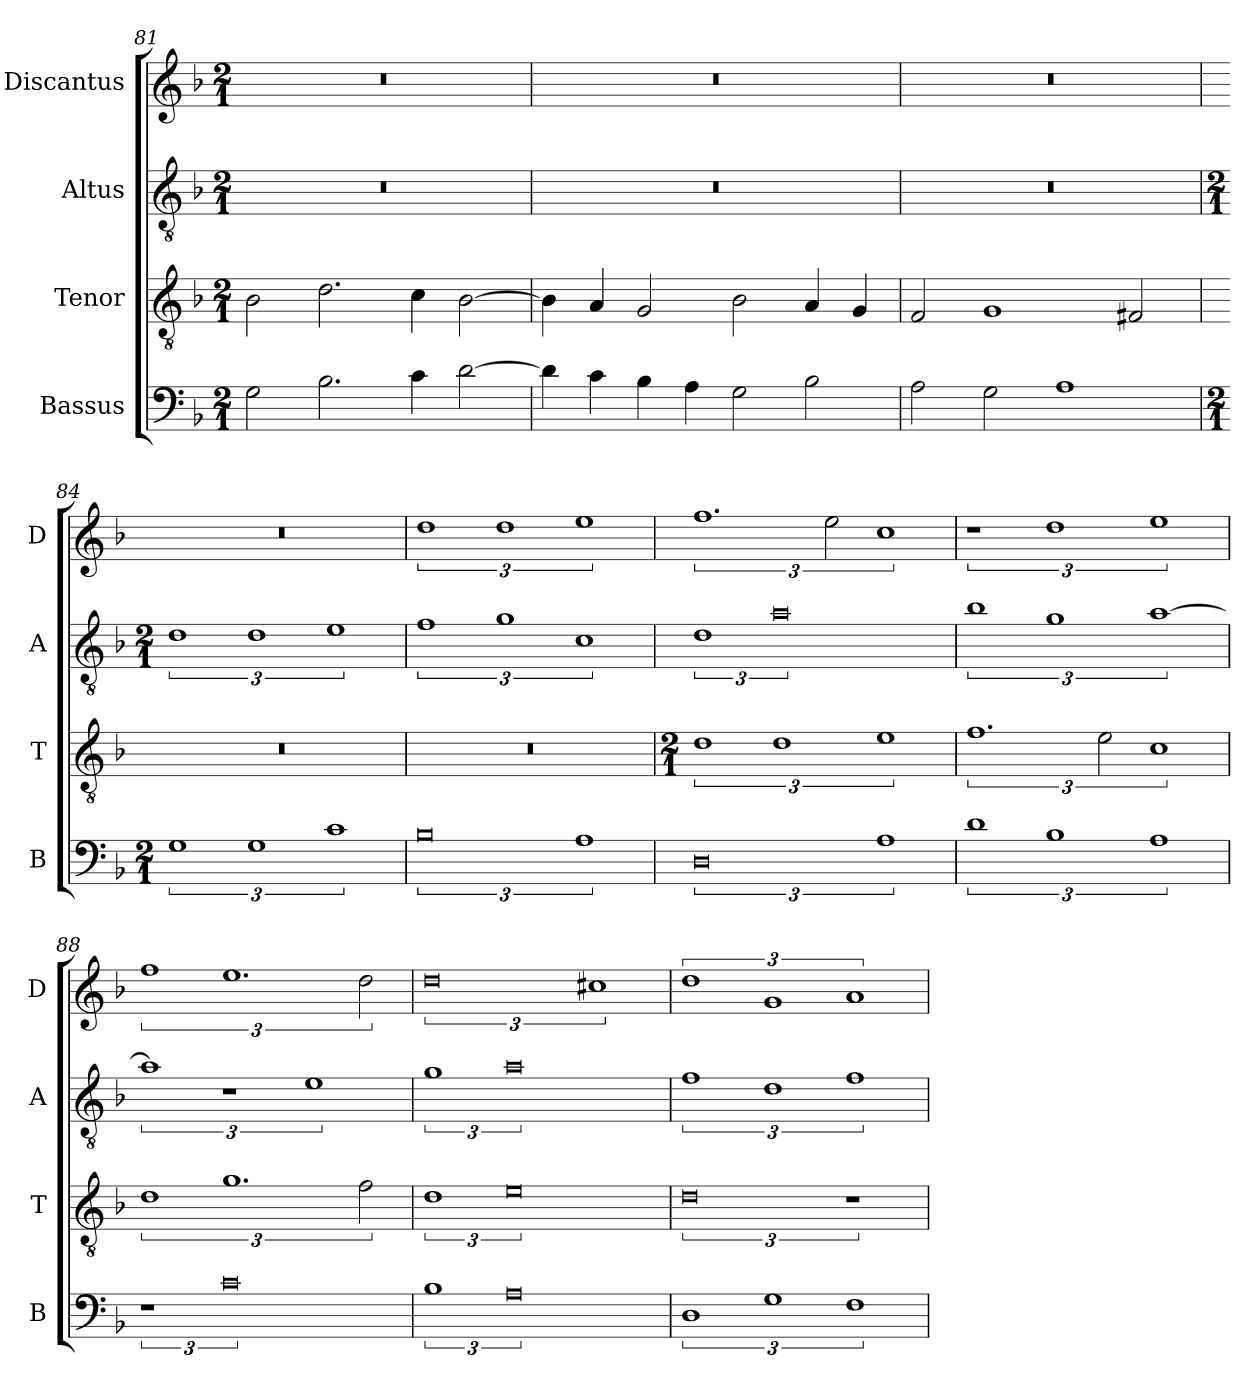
**kern	**kern	**kern	**kern
*part4	*part3	*part2	*part1
*staff4	*staff3	*staff2	*staff1
*I"Bassus	*I"Tenor	*I"Altus	*I"Discantus
*I'B	*I'T	*I'A	*I'D
*clefF4	*clefGv2	*clefGv2	*clefG2
*k[b-]	*k[b-]	*k[b-]	*k[b-]
*M2/1	*M2/1	*M2/1	*M2/1
=81	=81	=81	=81
2G\	2B-\	0r	0r
2.B-\	2.d\	.	.
4c\	4c\	.	.
[2d\	[2B-\	.	.
=82	=82	=82	=82
4d\]	4B-\]	0r	0r
4c\	4A/	.	.
4B-\	2G/	.	.
4A\	.	.	.
2G\	2B-\	.	.
2B-\	4A/	.	.
.	4G/	.	.
=83	=83	=83	=83
2A\	2F/	0r	0r
2G\	1G	.	.
1A	.	.	.
.	2F#X/	.	.
=84	=84	=84	=84
*M2/1	*	*M2/1	*
3%2G	0r	3%2d	0r
3%2G	.	3%2d	.
3%2c	.	3%2e	.
=85	=85	=85	=85
3%4B-	0r	3%2f	3%2dd
.	.	3%2g	3%2dd
3%2A	.	3%2c	3%2ee
=86	=86	=86	=86
*	*M2/1	*	*
3%4D	3%2d	3%2d	3%2.ff
.	3%2d	3%4a	.
.	.	.	3ee\
3%2A	3%2e	.	3%2cc
=87	=87	=87	=87
3%2d	3%2.f	3%2b-	3%2r
3%2B-	.	3%2g	3%2dd
.	3e\	.	.
3%2A	3%2c	[3%2a	3%2ee
=88	=88	=88	=88
3%2r	3%2d	3%2a]	3%2ff
3%4c	3%2.g	3%2r	3%2.ee
.	.	3%2e	.
.	3f\	.	3dd\
=89	=89	=89	=89
3%2B-	3%2d	3%2g	3%4dd
3%4A	3%4e	3%4a	.
.	.	.	3%2cc#X
=90	=90	=90	=90
3%2D	3%4d	3%2f	3%2dd
3%2G	.	3%2d	3%2g
3%2F	3%2r	3%2f	3%2a
=	=	=	=
*-	*-	*-	*-
